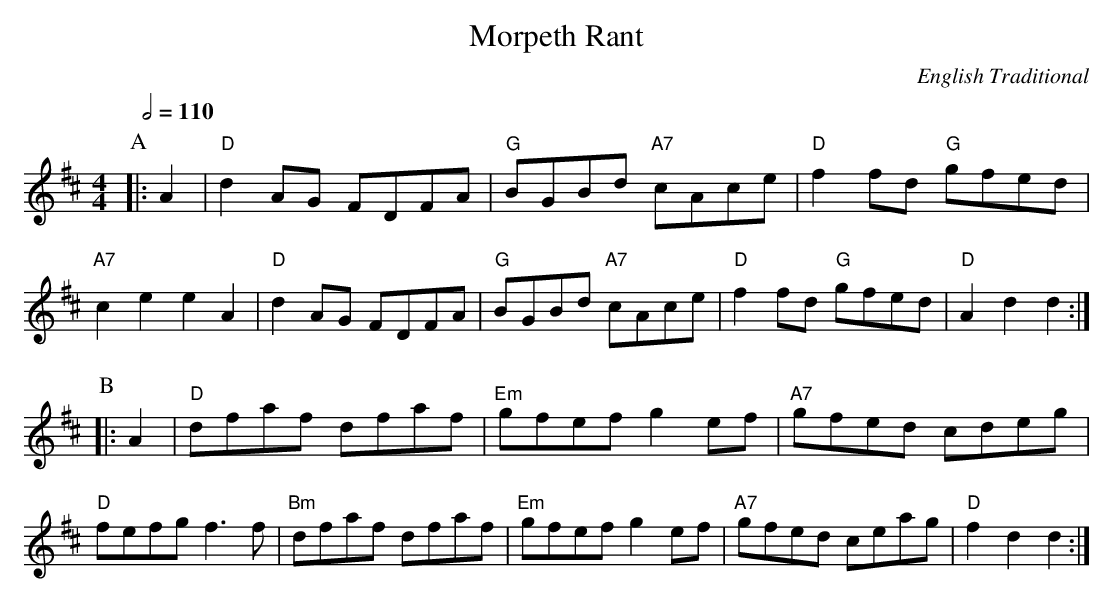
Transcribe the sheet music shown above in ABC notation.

X:1
T:Morpeth Rant
C:English Traditional
Q:1/2=110
M:4/4
L:1/4
K:D
P:A
|:A | "D"dA/G/ F/D/F/A/ | "G"B/G/B/d/ "A7"c/A/c/e/ | "D"ff/d/ "G"g/f/e/d/ | "A7"ce eA |\
"D"dA/G/ F/D/F/A/ | "G"B/G/B/d/ "A7"c/A/c/e/ | "D"ff/d/ "G"g/f/e/d/ | "D"Ad d :|
P:B
|:A | "D"d/f/a/f/ d/f/a/f/ | "Em"g/f/e/f/ ge/f/ | "A7"g/f/e/d/ c/d/e/g/ | "D"f/e/f/g/ f3/f/ |\
"Bm"d/f/a/f/ d/f/a/f/ | "Em"g/f/e/f/ ge/f/ | "A7"g/f/e/d/ c/e/a/g/ | "D"fd d :|
